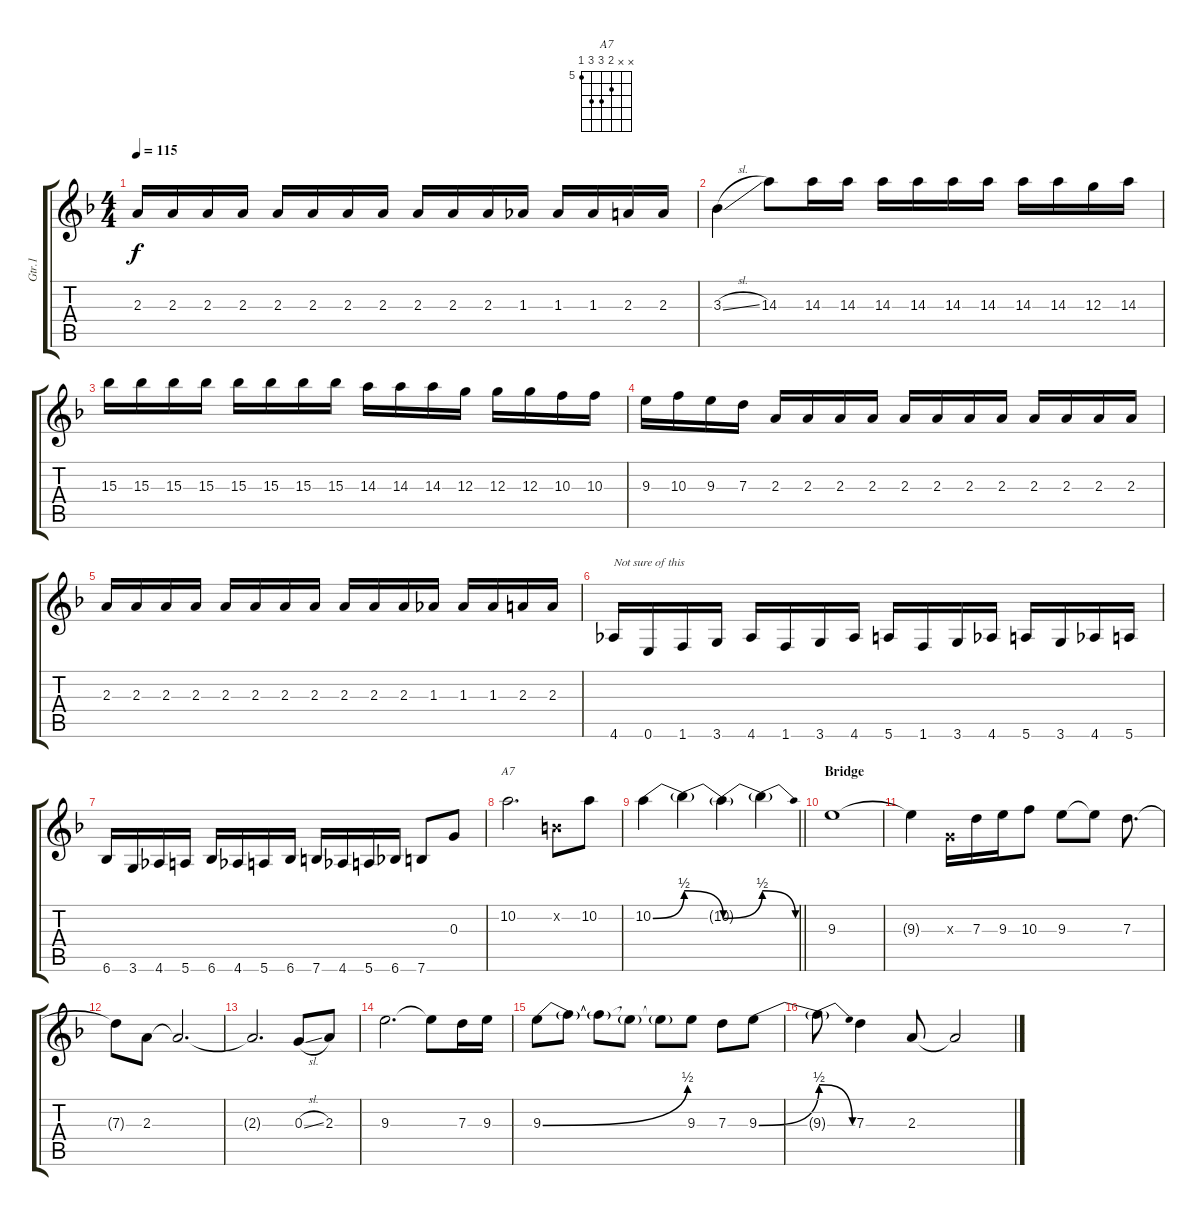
\track ("Gtr.1" "Gtr.1") {instrument electricguitarclean}
\staff {score tabs}
\tuning (E4 B3 G3 D3 A2 E2) {hide}
\chord ("A7" x x 6 7 7 5) {firstfret 5}
\ts (4 4)
\tempo 115
\clef g2
\ks dminor
2.3.16{dy f} 2.3.16 2.3.16 2.3.16 2.3.16 2.3.16 2.3.16 2.3.16 2.3.16 2.3.16 2.3.16 1.3.16 1.3.16 1.3.16 2.3.16 2.3.16 |
3.3{sl}.4 14.3.8 14.3.16 14.3.16 14.3.16 14.3.16 14.3.16 14.3.16 14.3.16 14.3.16 12.3.16 14.3.16 |
15.3.16 15.3.16 15.3.16 15.3.16 15.3.16 15.3.16 15.3.16 15.3.16 14.3.16 14.3.16 14.3.16 12.3.16 12.3.16 12.3.16 10.3.16 10.3.16 |
9.3.16 10.3.16 9.3.16 7.3.16 2.3.16 2.3.16 2.3.16 2.3.16 2.3.16 2.3.16 2.3.16 2.3.16 2.3.16 2.3.16 2.3.16 2.3.16 |
2.3.16 2.3.16 2.3.16 2.3.16 2.3.16 2.3.16 2.3.16 2.3.16 2.3.16 2.3.16 2.3.16 1.3.16 1.3.16 1.3.16 2.3.16 2.3.16 |
4.6.16{txt "Not sure of this"} 0.6.16 1.6.16 3.6.16 4.6.16 1.6.16 3.6.16 4.6.16 5.6.16 1.6.16 3.6.16 4.6.16 5.6.16 3.6.16 4.6.16 5.6.16 |
6.6.16 3.6.16 4.6.16 5.6.16 6.6.16 4.6.16 5.6.16 6.6.16 7.6.16 4.6.16 5.6.16 6.6.16 7.6.8 0.3.8 |
10.2.2{d ch "A7"} 0.2{x}.8 10.2.8 |
\barLineRight lightlight
10.2{be (bend 0 0 60 2)}.4 10.2{be (release 0 2 60 0) t}.4 10.2{be (bend 0 0 60 2) t}.4 10.2{be (release 0 2 60 0) t}.4 |
\section ("" "Bridge")
9.3.1{volume 16 instrument electricguitarclean} |
9.3{t}.4 0.3{x}.16 7.3.16 9.3.16 10.3.8 9.3.8 9.3{t}.8 7.3.8{d} |
7.3{t}.8 2.3.8 2.3{t}.2{d} |
2.3{t}.2{d} 0.3{sl}.8 2.3.8 |
9.3.2{d} 9.3{t}.8 7.3.16 9.3.16 |
9.3{be (bend 0 0 60 2)}.8 9.3{t}.8 9.3{t}.8 9.3{t}.8 9.3{t}.8 9.3.8 7.3.8 9.3{be (bend 0 0 60 2)}.8 |
9.3{be (release 0 2 60 0) t}.8 7.3.4 2.3.8 2.3{t}.2
